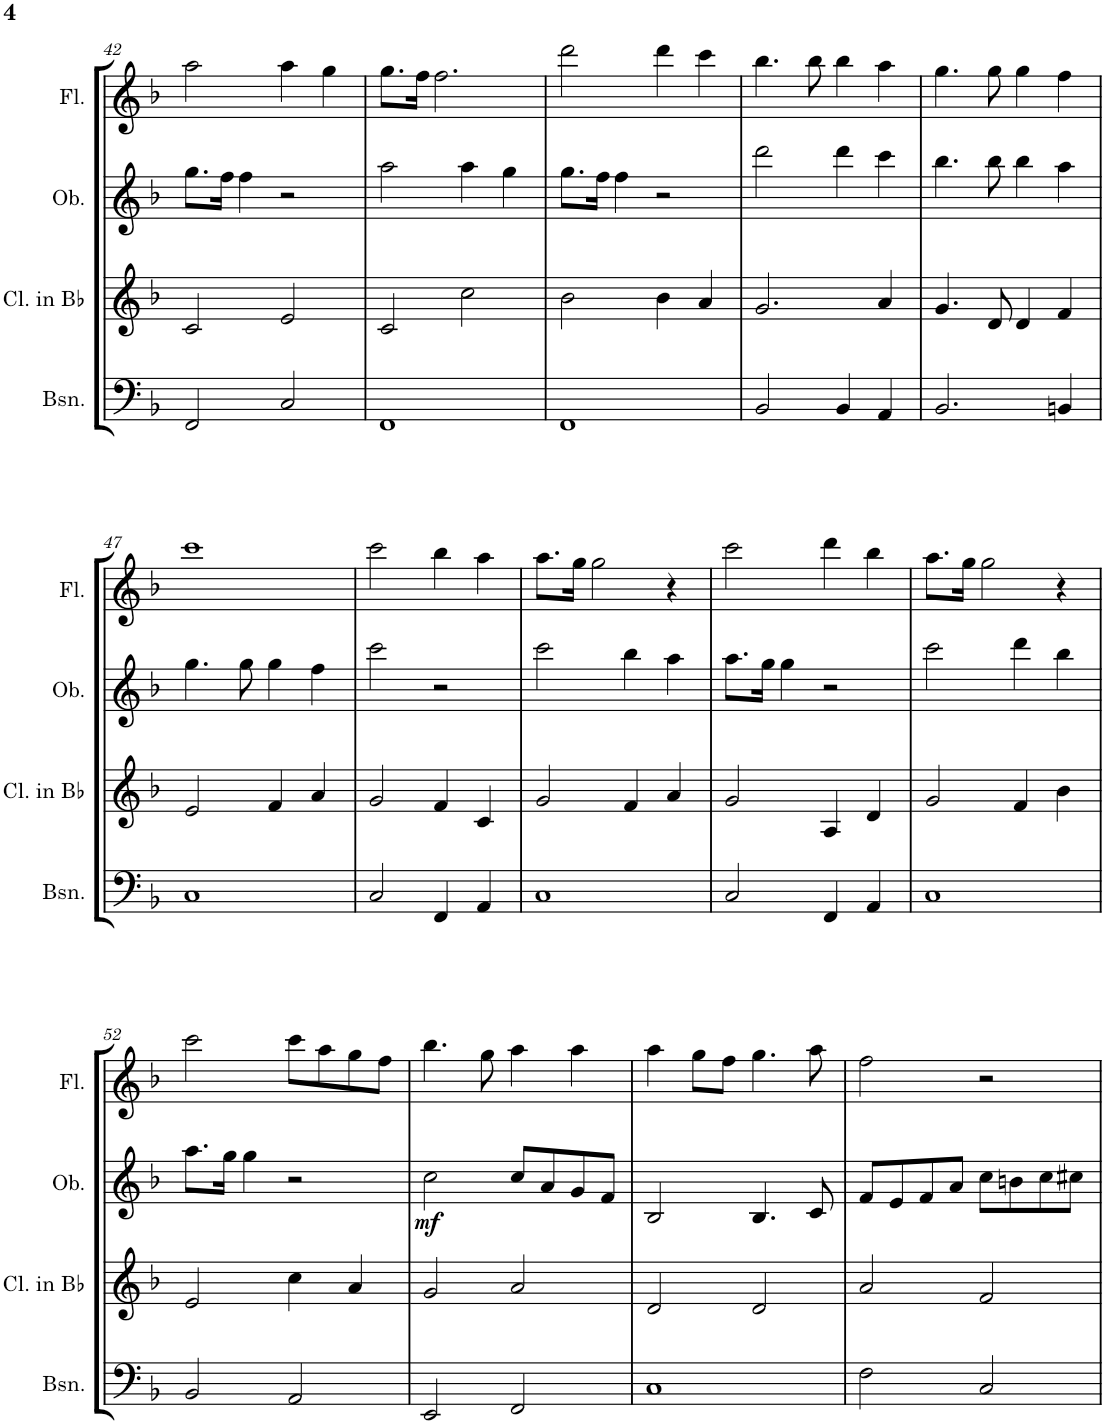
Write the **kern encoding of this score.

**kern	**kern	**kern	**dynam	**kern
*part4	*part3	*part2	*part2	*part1
*staff4	*staff3	*staff2	*staff2	*staff1
*I"Bassoon	*I"Clarinet in Bb	*I"Oboe	*	*I"Flute
*I'Bsn.	*I'Cl. in Bb	*I'Ob.	*	*I'Fl.
!!LO:PB:g=z
*clefF4	*clefG2	*clefG2	*	*clefG2
*	*Trd1c2	*	*	*
*k[b-]	*k[b-]	*k[b-]	*	*k[b-]
*M4/4	*M4/4	*M4/4	*	*M4/4
=42	=42	=42	=42	=42
2FF/	2c/	8.gg\L	.	2aa\
.	.	16ff\Jk	.	.
.	.	4ff\	.	.
2C/	2e/	2r	.	4aa\
.	.	.	.	4gg\
=43	=43	=43	=43	=43
1FF	2c/	2aa\	.	8.gg\L
.	.	.	.	16ff\Jk
.	.	.	.	2.ff\
.	2cc\	4aa\	.	.
.	.	4gg\	.	.
=44	=44	=44	=44	=44
1FF	2b-\	8.gg\L	.	2ddd\
.	.	16ff\Jk	.	.
.	.	4ff\	.	.
.	4b-\	2r	.	4ddd\
.	4a/	.	.	4ccc\
=45	=45	=45	=45	=45
2BB-/	2.g/	2ddd\	.	4.bb-\
.	.	.	.	8bb-\
4BB-/	.	4ddd\	.	4bb-\
4AA/	4a/	4ccc\	.	4aa\
=46	=46	=46	=46	=46
2.BB-/	4.g/	4.bb-\	.	4.gg\
.	8d/	8bb-\	.	8gg\
.	4d/	4bb-\	.	4gg\
4BBn/	4f/	4aa\	.	4ff\
!!LO:LB:g=z
=47	=47	=47	=47	=47
1C	2e/	4.gg\	.	1ccc
.	.	8gg\	.	.
.	4f/	4gg\	.	.
.	4a/	4ff\	.	.
=48	=48	=48	=48	=48
2C/	2g/	2ccc\	.	2ccc\
4FF/	4f/	2r	.	4bb-\
4AA/	4c/	.	.	4aa\
=49	=49	=49	=49	=49
1C	2g/	2ccc\	.	8.aa\L
.	.	.	.	16gg\Jk
.	.	.	.	2gg\
.	4f/	4bb-\	.	.
.	4a/	4aa\	.	4r
=50	=50	=50	=50	=50
2C/	2g/	8.aa\L	.	2ccc\
.	.	16gg\Jk	.	.
.	.	4gg\	.	.
4FF/	4A/	2r	.	4ddd\
4AA/	4d/	.	.	4bb-\
=51	=51	=51	=51	=51
1C	2g/	2ccc\	.	8.aa\L
.	.	.	.	16gg\Jk
.	.	.	.	2gg\
.	4f/	4ddd\	.	.
.	4b-\	4bb-\	.	4r
!!LO:LB:g=z
=52	=52	=52	=52	=52
2BB-/	2e/	8.aa\L	.	2ccc\
.	.	16gg\Jk	.	.
.	.	4gg\	.	.
2AA/	4cc\	2r	.	8ccc\L
.	.	.	.	8aa\
.	4a/	.	.	8gg\
.	.	.	.	8ff\J
=53	=53	=53	=53	=53
!	!	!	!LO:DY:b	!
2EE/	2g/	2cc\	mf	4.bb-\
.	.	.	.	8gg\
2FF/	2a/	8cc/L	.	4aa\
.	.	8a/	.	.
.	.	8g/	.	4aa\
.	.	8f/J	.	.
=54	=54	=54	=54	=54
1C	2d/	2B-/	.	4aa\
.	.	.	.	8gg\L
.	.	.	.	8ff\J
.	2d/	4.B-/	.	4.gg\
.	.	8c/	.	8aa\
=55	=55	=55	=55	=55
2F\	2a/	8f/L	.	2ff\
.	.	8e/	.	.
.	.	8f/	.	.
.	.	8a/J	.	.
2C/	2f/	8cc\L	.	2r
.	.	8bn\	.	.
.	.	8cc\	.	.
.	.	8cc#X\J	.	.
=	=	=	=	=
*-	*-	*-	*-	*-
